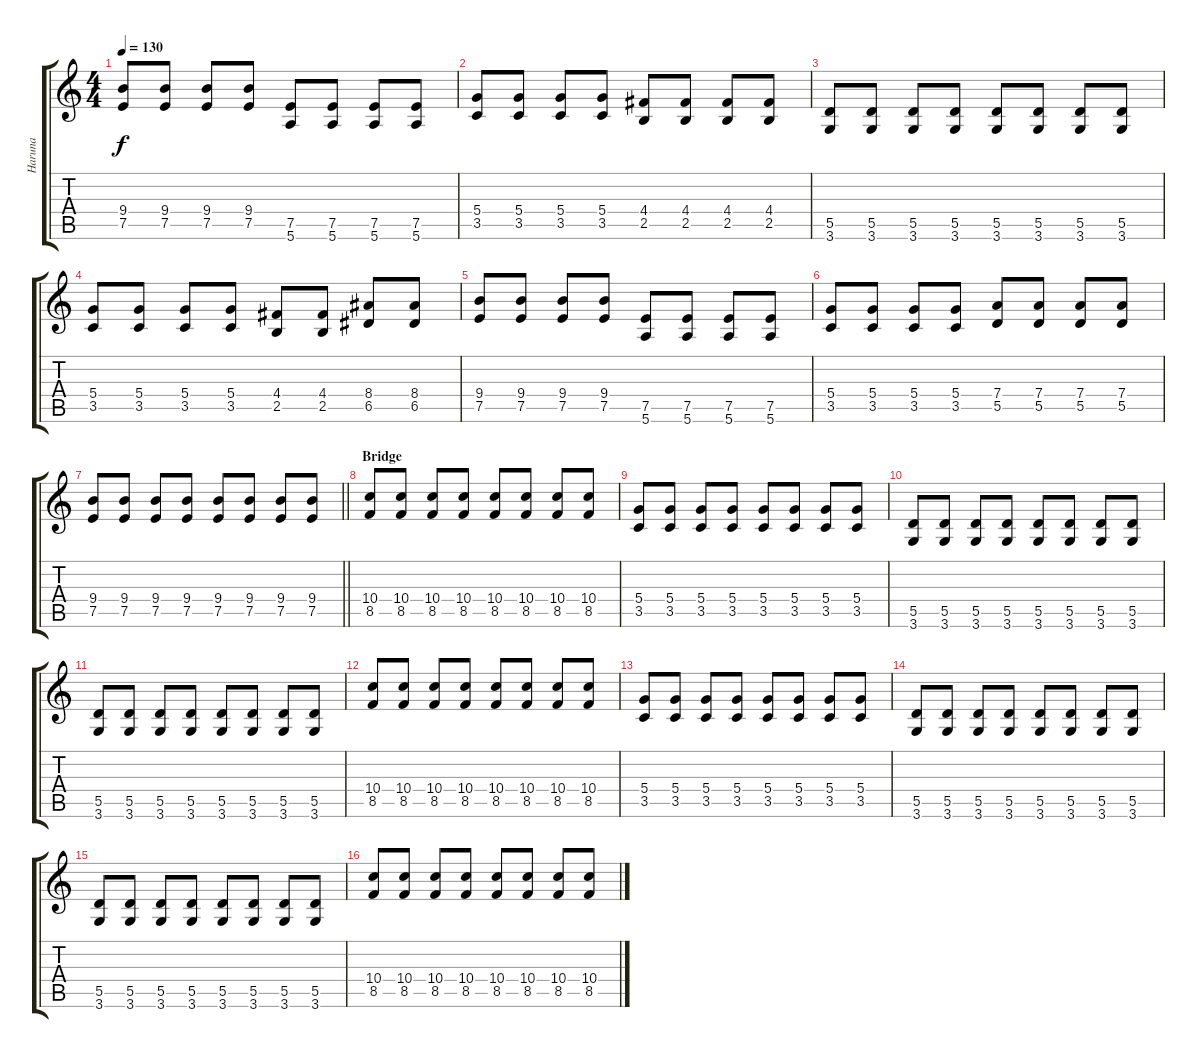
\track ("Haruna" "Haruna") {instrument distortionguitar}
\staff {score tabs}
\tuning (E4 B3 G3 D3 A2 E2) {hide}
\ts (4 4)
\tempo 130
\clef g2
\ks c
(9.4 7.5).8{dy f} (9.4 7.5).8 (9.4 7.5).8 (9.4 7.5).8 (7.5 5.6).8 (7.5 5.6).8 (7.5 5.6).8 (7.5 5.6).8 |
(5.4 3.5).8 (5.4 3.5).8 (5.4 3.5).8 (5.4 3.5).8 (4.4 2.5).8 (4.4 2.5).8 (4.4 2.5).8 (4.4 2.5).8 |
(5.5 3.6).8 (5.5 3.6).8 (5.5 3.6).8 (5.5 3.6).8 (5.5 3.6).8 (5.5 3.6).8 (5.5 3.6).8 (5.5 3.6).8 |
(5.4 3.5).8 (5.4 3.5).8 (5.4 3.5).8 (5.4 3.5).8 (4.4 2.5).8 (4.4 2.5).8 (8.4 6.5).8 (8.4 6.5).8 |
(9.4 7.5).8 (9.4 7.5).8 (9.4 7.5).8 (9.4 7.5).8 (7.5 5.6).8 (7.5 5.6).8 (7.5 5.6).8 (7.5 5.6).8 |
(5.4 3.5).8 (5.4 3.5).8 (5.4 3.5).8 (5.4 3.5).8 (7.4 5.5).8 (7.4 5.5).8 (7.4 5.5).8 (7.4 5.5).8 |
\barLineRight lightlight
(9.4 7.5).8 (9.4 7.5).8 (9.4 7.5).8 (9.4 7.5).8 (9.4 7.5).8 (9.4 7.5).8 (9.4 7.5).8 (9.4 7.5).8 |
\section ("" "Bridge")
(10.4 8.5).8 (10.4 8.5).8 (10.4 8.5).8 (10.4 8.5).8 (10.4 8.5).8 (10.4 8.5).8 (10.4 8.5).8 (10.4 8.5).8 |
(5.4 3.5).8 (5.4 3.5).8 (5.4 3.5).8 (5.4 3.5).8 (5.4 3.5).8 (5.4 3.5).8 (5.4 3.5).8 (5.4 3.5).8 |
(5.5 3.6).8 (5.5 3.6).8 (5.5 3.6).8 (5.5 3.6).8 (5.5 3.6).8 (5.5 3.6).8 (5.5 3.6).8 (5.5 3.6).8 |
(5.5 3.6).8 (5.5 3.6).8 (5.5 3.6).8 (5.5 3.6).8 (5.5 3.6).8 (5.5 3.6).8 (5.5 3.6).8 (5.5 3.6).8 |
(10.4 8.5).8 (10.4 8.5).8 (10.4 8.5).8 (10.4 8.5).8 (10.4 8.5).8 (10.4 8.5).8 (10.4 8.5).8 (10.4 8.5).8 |
(5.4 3.5).8 (5.4 3.5).8 (5.4 3.5).8 (5.4 3.5).8 (5.4 3.5).8 (5.4 3.5).8 (5.4 3.5).8 (5.4 3.5).8 |
(5.5 3.6).8 (5.5 3.6).8 (5.5 3.6).8 (5.5 3.6).8 (5.5 3.6).8 (5.5 3.6).8 (5.5 3.6).8 (5.5 3.6).8 |
(5.5 3.6).8 (5.5 3.6).8 (5.5 3.6).8 (5.5 3.6).8 (5.5 3.6).8 (5.5 3.6).8 (5.5 3.6).8 (5.5 3.6).8 |
(10.4 8.5).8 (10.4 8.5).8 (10.4 8.5).8 (10.4 8.5).8 (10.4 8.5).8 (10.4 8.5).8 (10.4 8.5).8 (10.4 8.5).8
